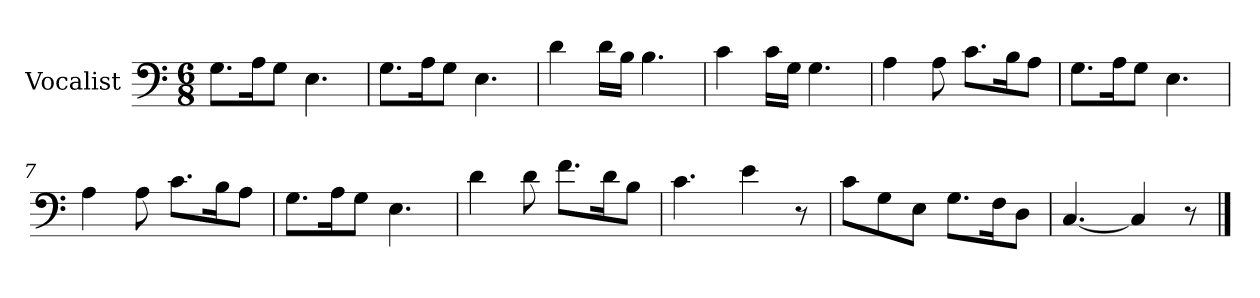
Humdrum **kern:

**kern
*part1
*staff1
*I"Vocalist
*k[]
*C:
*M6/8
=1
8.GL
16AK
8GJ
4.E
=2
8.GL
16AK
8GJ
4.E
=3
4d
16dLL
16BJJ
4.B
=4
4c
16cLL
16GJJ
4.G
=5
4A
8A
8.cL
16BK
8AJ
=6
8.GL
16AK
8GJ
4.E
=7
4A
8A
8.cL
16BK
8AJ
=8
8.GL
16AK
8GJ
4.E
=9
4d
8d
8.fL
16dK
8BJ
=10
4.c
4e
8r
=11
8cL
8G
8EJ
8.GL
16FK
8DJ
=12
[4.C
4C]
8r
==
*-
